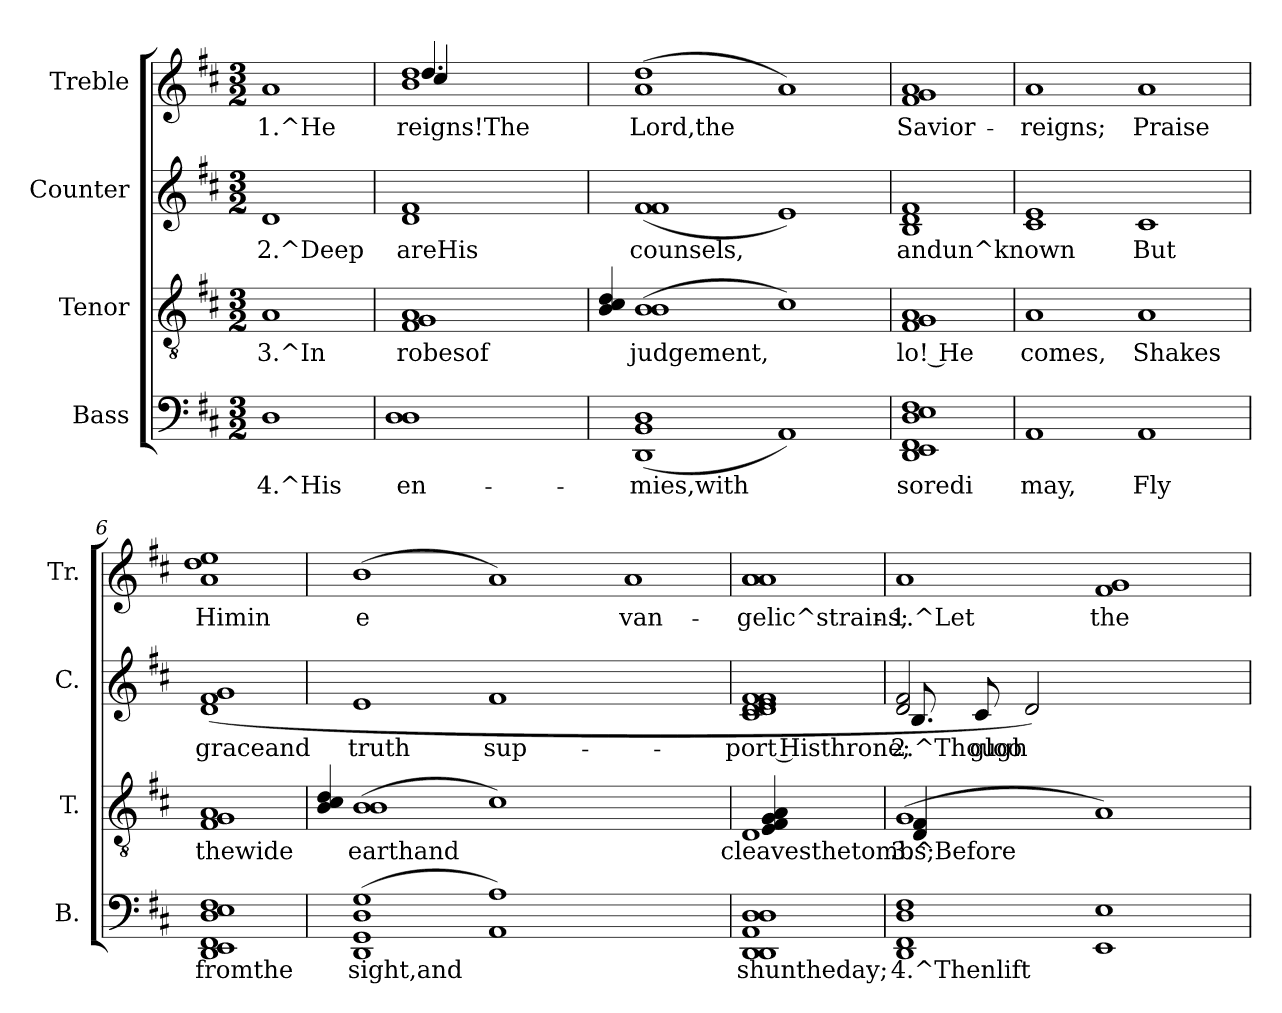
**kern	**text	**kern	**text	**kern	**text	**kern	**text
*part4	*part4	*part3	*part3	*part2	*part2	*part1	*part1
*staff4	*staff4	*staff3	*staff3	*staff2	*staff2	*staff1	*staff1
*I"Bass	*	*I"Tenor	*	*I"Counter	*	*I"Treble	*
*I'B.	*	*I'T.	*	*I'C.	*	*I'Tr.	*
!!LO:PB:g=z
*stria5	*	*stria5	*	*stria5	*	*stria5	*
*clefF4	*	*clefGv2	*	*clefG2	*	*clefG2	*
*k[f#c#]	*	*k[f#c#]	*	*k[f#c#]	*	*k[f#c#]	*
*D:	*	*D:	*	*D:	*	*D:	*
*M3/2	*	*M3/2	*	*M3/2	*	*M3/2	*
=1	=1	=1	=1	=1	=1	=1	=1
!	!LO:LY:b:rj	!	!LO:LY:b:rj	!	!LO:LY:b:rj	!	!LO:LY:b:rj
1D	4.^His	1A	3.^In	1d	2.^Deep	1a	1.^He
=2	=2	=2	=2	=2	=2	=2	=2
!	!LO:LY:b:rj	!	!LO:LY:b:rj	!	!LO:LY:b:rj	!	!LO:LY:b:rj
*	*	*	*	*	*	*^	*
*	*	*	*	*	*	*	*^	*
1D 1D	en-	(<1G 1F# 1A	robesof	1d 1f#	areHis	(>1b 1dd	4.dd/)	4cc#/	reigns!The
.	.	.	.	.	.	.	.	2.ryy	.
.	.	.	.	.	.	.	2ryy	.	.
.	.	.	.	.	.	.	8ryy	.	.
*	*	*	*	*	*	*	*v	*v	*
=3	=3	=3	=3	=3	=3	=3	=3	=3
!	!LO:LY:b:rj	!	!LO:LY:b:rj	!	!LO:LY:b:rj	!	!	!LO:LY:b:rj
*	*	*^	*	*	*	*v	*v	*
(<1D 1BB 1DD	-mies,with	(<(>1B 1B	4d/< 4c#/< 4B/<)	judgement,-	(<1f# 1f#	counsels,-	(>1dd 1a	Lord,the
.	.	.	1..ryy	.	.	.	.	.
!	!LO:LY:b:rj	!	!	!LO:LY:b:rj	!	!LO:LY:b:rj	!	!LO:LY:b:rj
1AA)	.	1c#)	.	-	1e)	-	1a)	.
*	*	*v	*v	*	*	*	*	*
=4	=4	=4	=4	=4	=4	=4	=4
!	!LO:LY:b:rj	!	!LO:LY:b:rj	!	!LO:LY:b:rj	!	!LO:LY:b:rj
(>1F# 1E 1D 1FF# 1EE 1DD	soredi	(<1A 1G 1F#	lo! He	(<1f# 1B 1d	andun^known	(<1g 1f# 1a	Savior-
=5	=5	=5	=5	=5	=5	=5	=5
!	!LO:LY:b:rj	!	!LO:LY:b:rj	!	!LO:LY:b:rj	!	!LO:LY:b:rj
1AA	may,	1A	comes,	1c# 1e	-	1a>	-reigns;
!	!LO:LY:b:rj	!	!LO:LY:b:rj	!	!LO:LY:b:rj	!	!LO:LY:b:rj
1AA	Fly	1A	Shakes	1c#	-But	1a	Praise
=6	=6	=6	=6	=6	=6	=6	=6
!	!LO:LY:b:rj	!	!LO:LY:b:rj	!	!LO:LY:b:rj	!	!LO:LY:b:rj
(>1F# 1E 1D 1EE 1DD 1FF#	fromthe	(<1G 1F# 1A	thewide	(<1g 1d 1f#	graceand	(>1ee 1a 1dd	Himin
=7	=7	=7	=7	=7	=7	=7	=7
!	!LO:LY:b:rj	!	!LO:LY:b:rj	!	!LO:LY:b:rj	!	!LO:LY:b:rj
*	*	*^	*	*	*	*	*
(>1G 1D 1GG 1DD	sight,and	(<(>1B 1B	4d/< 4c#/< 4B/<)	earthand	1e	truth	(<1b	e-
.	.	.	1ryy	.	.	.	.	.
!	!LO:LY:b:rj	!	!	!LO:LY:b:rj	!	!LO:LY:b:rj	!	!LO:LY:b:rj
1A 1AA)	.	1c#)	.	.	1f#	sup-	1a)	--
.	.	.	1..ryy	.	.	.	.	.
!	!	!	!	!	!	!	!	!LO:LY:b:rj
1ryy	.	1ryy	.	.	1ryy	.	1a	-van-
=8	=8	=8	=8	=8	=8	=8	=8	=8
!	!LO:LY:b:rj	!	!	!LO:LY:b:rj	!	!LO:LY:b:rj	!	!LO:LY:b:rj
1D 1D 1AA 1DD 1DD	shuntheday;	1D	4A/ 4G/ 4F#/ 4E/	cleavesthetombs;	1f# 1f# 1e 1d 1c# 1d	-port Histhrone;	1a 1a 1a	-gelic^strains;-
.	.	.	2.ryy	.	.	.	.	.
!!LO:PB:g=z
=9	=9	=9	=9	=9	=9	=9	=9	=9
!	!LO:LY:b:rj	!	!	!LO:LY:b:rj	!	!LO:LY:b:rj	!	!LO:LY:b:rj
*	*	*	*	*	*^	*	*	*
1F# 1D 1DD 1FF#	4.^Thenlift	(<1G	(<4F#/ 4D/	3.^Before-	2f#/ 2d/	(<8.B/	2.^Though	1a	-1.^Let
.	.	.	.	.	.	8ryy	.	.	.
.	.	.	1..ryy	.	.	.	.	.	.
!	!	!	!	!	!	!	!LO:LY:b:rj	!	!
.	.	.	.	.	.	8c#/	gloo-	.	.
.	.	.	.	.	.	1ryy	.	.	.
.	.	.	.	.	2d/)	.	.	.	.
!	!LO:LY:b:rj	!	!	!LO:LY:b:rj	!	!	!	!	!LO:LY:b:rj
1E 1EE	.	1A)	.	-	1ryy	.	.	(<1g 1f#	the
.	.	.	.	.	.	2ryy	.	.	.
.	.	.	.	.	.	16ryy	.	.	.
*	*	*v	*v	*	*	*	*	*	*
*	*	*	*	*v	*v	*	*	*
=	=	=	=	=	=	=	=
*-	*-	*-	*-	*-	*-	*-	*-
